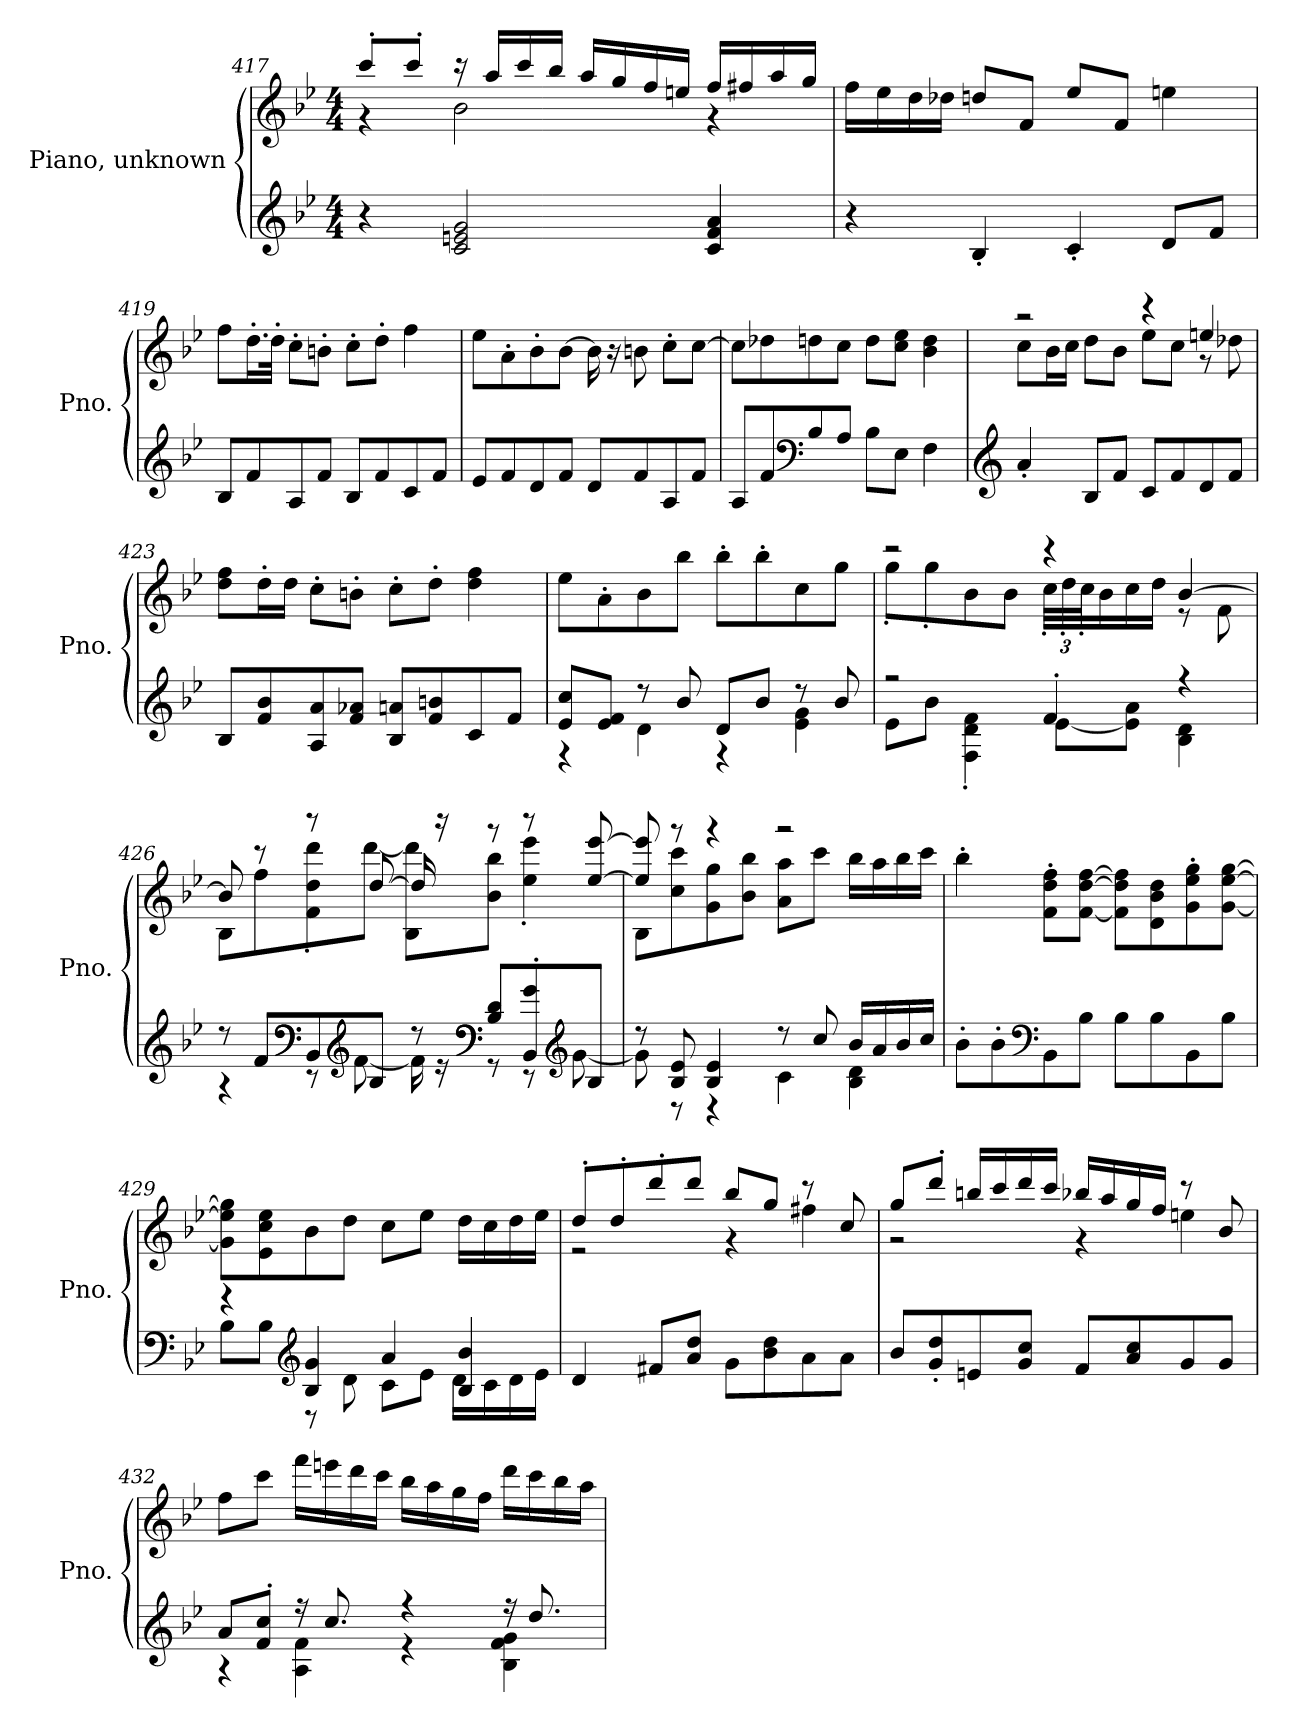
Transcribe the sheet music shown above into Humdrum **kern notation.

**kern	**kern
*part1	*part1
*staff2	*staff1
*I"Piano, unknown	*
*I'Pno.	*
*clefG2	*clefG2
*k[b-e-]	*k[b-e-]
*M4/4	*M4/4
=417	=417
*	*^
4r	8ccc'/L	4r
.	8ccc'/J	.
2c/ 2en/ 2g/	16r	2b-\
.	16aa/LL	.
.	16ccc/	.
.	16bb-/JJ	.
.	16aa/LL	.
.	16gg/	.
.	16ff/	.
.	16een/JJ	.
4c/ 4f/ 4a/	16ff/LL	4r
.	16ff#X/	.
.	16aa/	.
.	16gg/JJ	.
*	*v	*v
=418	=418
4r	16ff\LL
.	16ee-\
.	16dd\
.	16dd-X\JJ
4B-'/	8ddn/L
.	8f/J
4c'/	8ee-/L
.	8f/J
8d/L	4een\
8f/J	.
!!LO:LB:g=z
=419	=419
8B-/L	8ff\L
8f/	16.dd'\L
.	32dd'\JJk
8A/	8cc'\L
8f/J	8bn'\J
8B-/L	8cc'\L
8f/	8dd'\J
8c/	4ff\
8f/J	.
=420	=420
8e-/L	8ee-\L
8f/	8a'\
8d/	8b-'\
8f/J	[8b-\J
8d/L	16b-\]
.	16r
8f/	8bn\
8A/	8cc'\L
8f/J	[8cc\J
=421	=421
8A/L	8cc\L]
8f/	8dd-X\
*clefF4	*
8B-/	8ddn\
8A/J	8cc\J
8B-\L	8dd\L
8E-\J	8cc\ 8ee-\J
4F\	4b-\ 4dd\
=422	=422
*clefG2	*
*	*^
4a'/	2r	8cc\L
.	.	16b-\L
.	.	16cc\JJ
8B-/L	.	8dd\L
8f/J	.	8b-\J
8c/L	4r	8ee-\L
8f/	.	8cc\J
8d/	4een/	8r
8f/J	.	8dd-X\
*	*v	*v
!!LO:LB:g=z
=423	=423
8B-/L	8dd\ 8ff\L
8f/ 8b-/	16dd'\L
.	16dd\JJ
8A/ 8a/	8cc'\L
8f/ 8a-X/J	8bn'\J
8B-/ 8an/L	8cc'\L
8f/ 8bn/	8dd'\J
8c/	4dd\ 4ff\
8f/J	.
=424	=424
*^	*
8e-/ 8cc/L	4r	8ee-\L
8e-/ 8f/J	.	8a'\
8r	4d\	8b-\
8b-/	.	8bb-\J
8d/L	4r	8bb-'\L
8b-/J	.	8bb-'\
8r	4e-\ 4g\	8cc\
8b-/	.	8gg\J
=425	=425	=425
*	*	*^
2r	8e-\L	2r	8gg'\L
.	8b-\J	.	8gg'\
.	4F\' 4d\' 4f\'	.	8b-\
.	.	.	8b-\J
*	*	*	*Xbrackettup
4f'/	[8e-\L	4r	48cc'\LLL
.	.	.	48dd'\
.	.	.	48cc'\J
.	.	.	16b-\
.	8e-\] 8a\J	.	16cc\
.	.	.	16dd\JJ
4r	4B-\ 4d\	[4b-/	8r
.	.	.	8f\
!!LO:PB:g=z	!!
=426	=426	=426	=426
8r	4r	8b-/]	8B-\L
8f/L	.	8r	8ff\
*clefF4	*	*	*
8BB-/	8r	8r	8f\' 8dd\' 8ddd\'
*clefG2	*	*	*
8B-/J	[8f\	[8dd/	[8ddd\J
8r	16f\]	16dd/]	8B-\ 8ddd\]L
.	16r	16r	.
*clefF4	*	*	*
8B-/ 8d/L	8r	8r	8b-\ 8bb-\J
8BB-/' 8g/'	8r	8r	4ee-\' 4eee-\'
*clefG2	*	*	*
8B-/J	[8g\	[8ee-/ [8eee-/	.
=427	=427	=427	=427
8r	8g\]	8ee-/] 8eee-/]	8B-\L
8B-/ 8e-/	8r	8r	8cc\ 8ccc\
4B-/ 4e-/	4r	4r	8g\ 8gg\
.	.	.	8b-\ 8bb-\J
8r	4c\	2r	8a\ 8aa\L
8cc/	.	.	8ccc\J
16b-/LL	4B-\ 4d\	.	16bb-\LL
16a/	.	.	16aa\
16b-/	.	.	16bb-\
16cc/JJ	.	.	16ccc\JJ
*v	*v	*	*
*	*v	*v
!!LO:LB:g=z
=428	=428
8b-'\L	4bb-'\
8b-'\	.
*clefF4	*
8BB-\	8f\' 8dd\' 8ff\'L
8B-\J	[8f\ [8dd\ [8ff\J
8B-\L	8f\] 8dd\] 8ff\]L
8B-\	8d\ 8b-\ 8dd\
8BB-\	8g\' 8ee-\' 8gg\'
8B-\J	[8g\ [8ee-\ [8gg\J
=429	=429
*^	*
4r	8B-\L	8g\] 8ee-\] 8gg\]L
.	8B-\J	8e-\ 8cc\ 8ee-\
*clefG2	*	*
4B-/ 4g/	8r	8b-\
.	8d\	8dd\J
4a/	8c\L	8cc\L
.	8e-\J	8ee-\J
4B-/ 4b-/	16d\LL	16dd\LL
.	16c\	16cc\
.	16d\	16dd\
.	16e-\JJ	16ee-\JJ
*v	*v	*
=430	=430
*	*^
4d/	8dd'/L	2r
.	8dd'/	.
8f#X/L	8ddd'/	.
8a/ 8dd/J	8ddd/J	.
8g\L	8bb-/L	4r
8b-\ 8dd\	8gg/J	.
8a\	8r	4ff#X\
8a\J	8cc/	.
!!LO:LB:g=z	!!
=431	=431	=431
8b-/L	8gg/L	2r
8g/' 8dd/'	8ddd'/J	.
8en/	16bbn/LL	.
.	16ccc/	.
8g/ 8cc/J	16ddd/	.
.	16ccc/JJ	.
8f/L	16bb-X/LL	4r
.	16aa/	.
8a/ 8cc/	16gg/	.
.	16ff/JJ	.
8g/	8r	4een\
8g/J	8b-/	.
*	*v	*v
=432	=432
*^	*
8a/L	4r	8ff\L
8f/' 8cc/'J	.	8ccc\J
16r	4A\ 4f\	16fff\LL
8.cc/	.	16eeen\
.	.	16ddd\
.	.	16ccc\JJ
4r	4r	16bb-\LL
.	.	16aa\
.	.	16gg\
.	.	16ff\JJ
16r	4B-\ 4f\ 4g\	16ddd\LL
8.dd/	.	16ccc\
.	.	16bb-\
.	.	16aa\JJ
*v	*v	*
=	=
*-	*-
